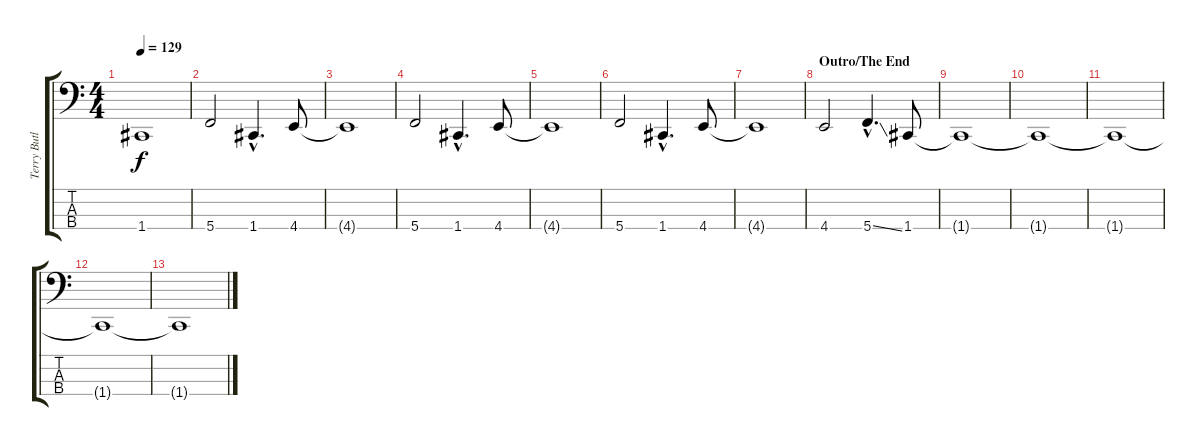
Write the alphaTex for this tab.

\track ("Terry Butler (Bass/Pick)" "Terry Butl") {instrument slapbass2}
\staff {score tabs}
\tuning (Eb2 Bb1 F1 C1) {hide}
\ts (4 4)
\tempo 129
\clef f4
\ks c
1.4{t}.1{dy f} |
5.4.2 1.4{hac}.4{d} 4.4.8 |
4.4{t}.1 |
5.4.2 1.4{hac}.4{d} 4.4.8 |
4.4{t}.1 |
5.4.2 1.4{hac}.4{d} 4.4.8 |
4.4{t}.1 |
\section ("" "Outro/The End")
4.4.2 5.4{ss hac}.4{d} 1.4.8 |
1.4{t}.1 |
1.4{t}.1 |
1.4{t}.1 |
1.4{t}.1 |
1.4{t}.1
